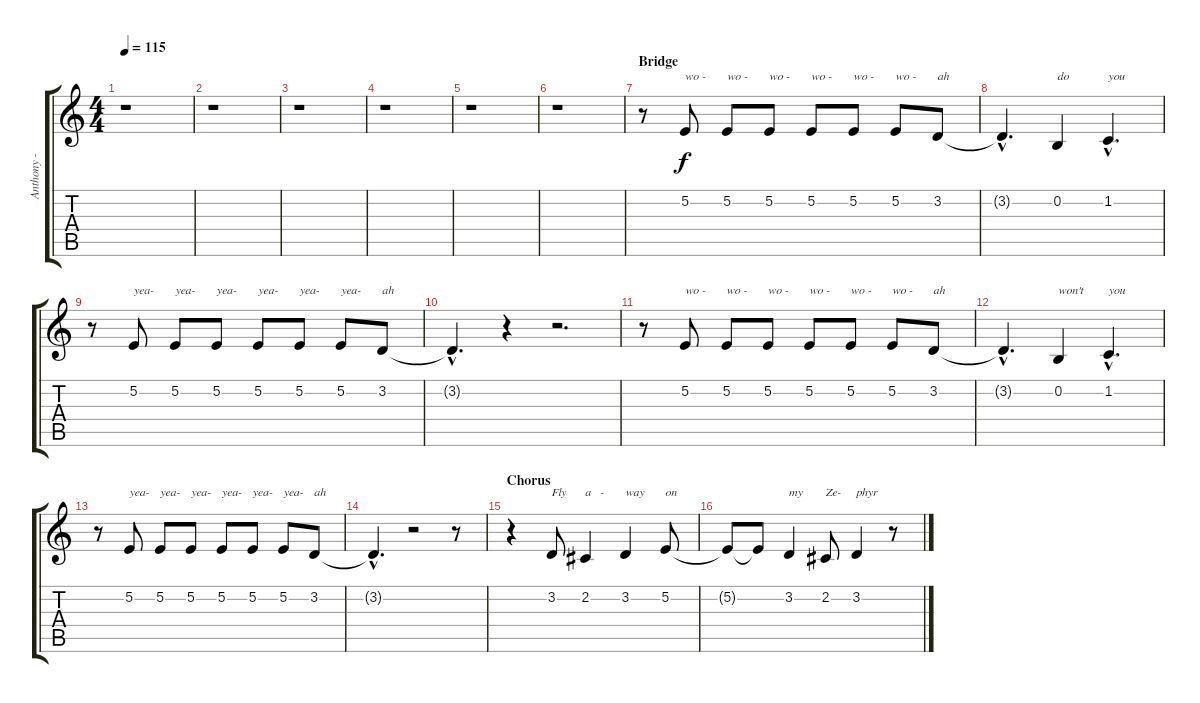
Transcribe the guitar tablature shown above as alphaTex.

\track ("Anthony - Vocals" "Anthony - ") {instrument lead6voice}
\staff {score tabs}
\tuning (E4 B3 G3 D3 A2 E2) {hide}
\ts (4 4)
\tempo 115
\clef g2
\ks c
r.1{dy f} |
r.1 |
r.1 |
r.1 |
r.1 |
r.1 |
\section ("" "Bridge")
r.8 5.2.8{txt "wo -"} 5.2.8{txt "wo -"} 5.2.8{txt "wo -"} 5.2.8{txt "wo -"} 5.2.8{txt "wo -"} 5.2.8{txt "wo -"} 3.2.8{txt "ah"} |
3.2{hac t}.4{d} 0.2.4{txt "do"} 1.2{hac}.4{d txt "you"} |
r.8 5.2.8{txt "yea-"} 5.2.8{txt "yea-"} 5.2.8{txt "yea-"} 5.2.8{txt "yea-"} 5.2.8{txt "yea-"} 5.2.8{txt "yea-"} 3.2.8{txt "ah"} |
3.2{hac t}.4{d} r.4 r.2{d} |
r.8 5.2.8{txt "wo -"} 5.2.8{txt "wo -"} 5.2.8{txt "wo -"} 5.2.8{txt "wo -"} 5.2.8{txt "wo -"} 5.2.8{txt "wo -"} 3.2.8{txt "ah"} |
3.2{hac t}.4{d} 0.2.4{txt "won't"} 1.2{hac}.4{d txt "you"} |
r.8 5.2.8{txt "yea-"} 5.2.8{txt "yea-"} 5.2.8{txt "yea-"} 5.2.8{txt "yea-"} 5.2.8{txt "yea-"} 5.2.8{txt "yea-"} 3.2.8{txt "ah"} |
3.2{hac t}.4{d} r.2 r.8 |
\section ("" "Chorus")
r.4 3.2.8{txt "Fly"} 2.2.4{txt "a   -"} 3.2.4{txt "way"} 5.2.8{txt "on"} |
5.2{t}.8 5.2{t}.8 3.2.4{txt "my"} 2.2.8{txt "Ze-"} 3.2.4{txt "phyr"} r.8
